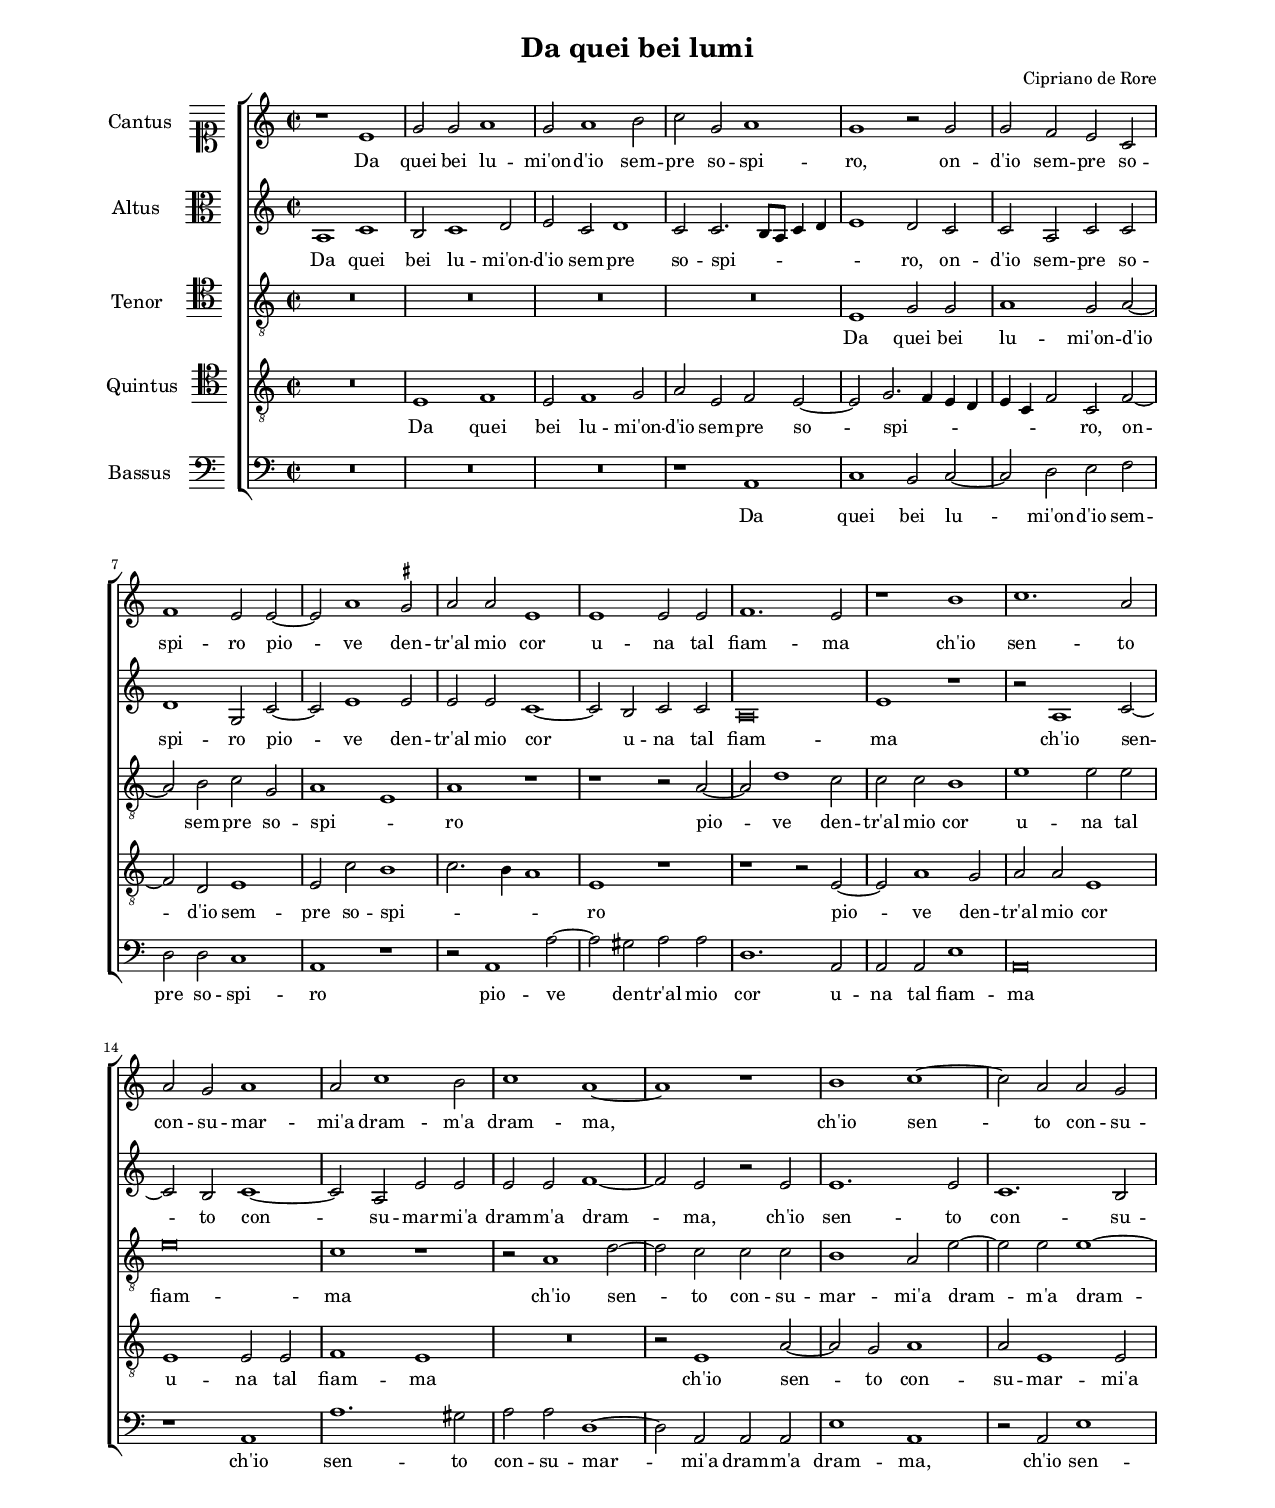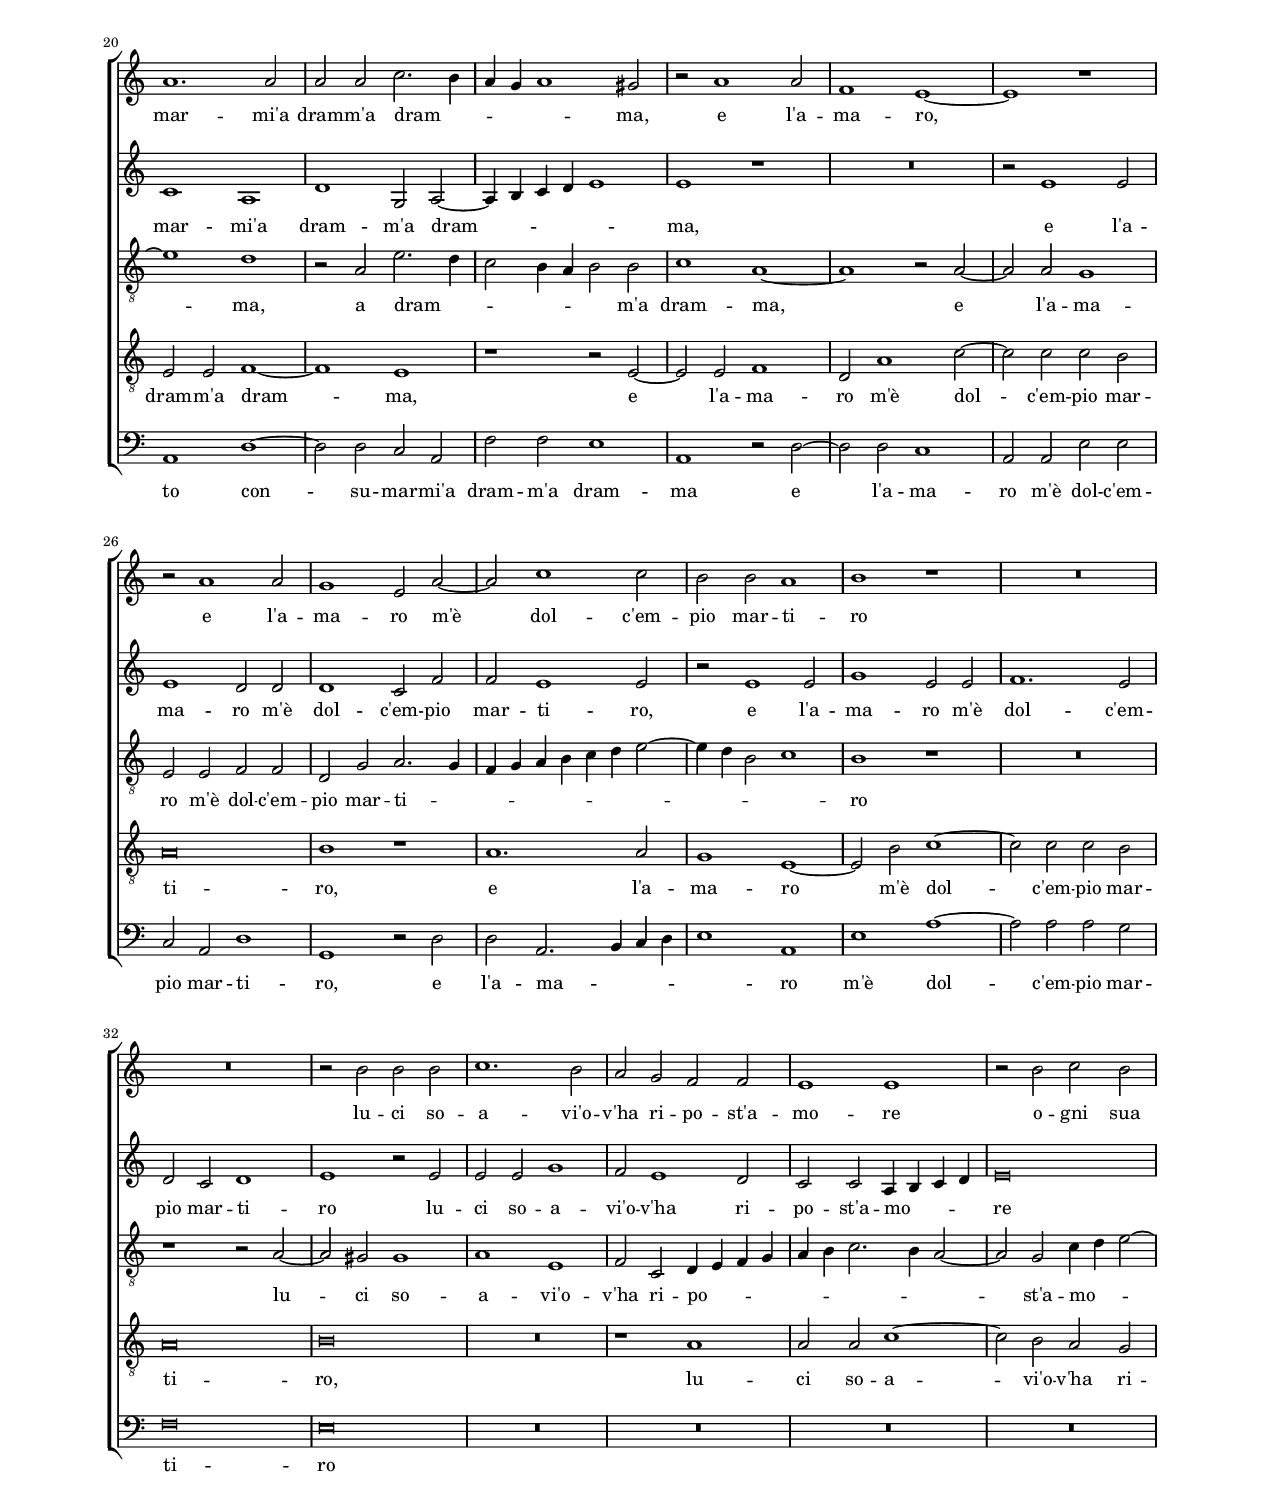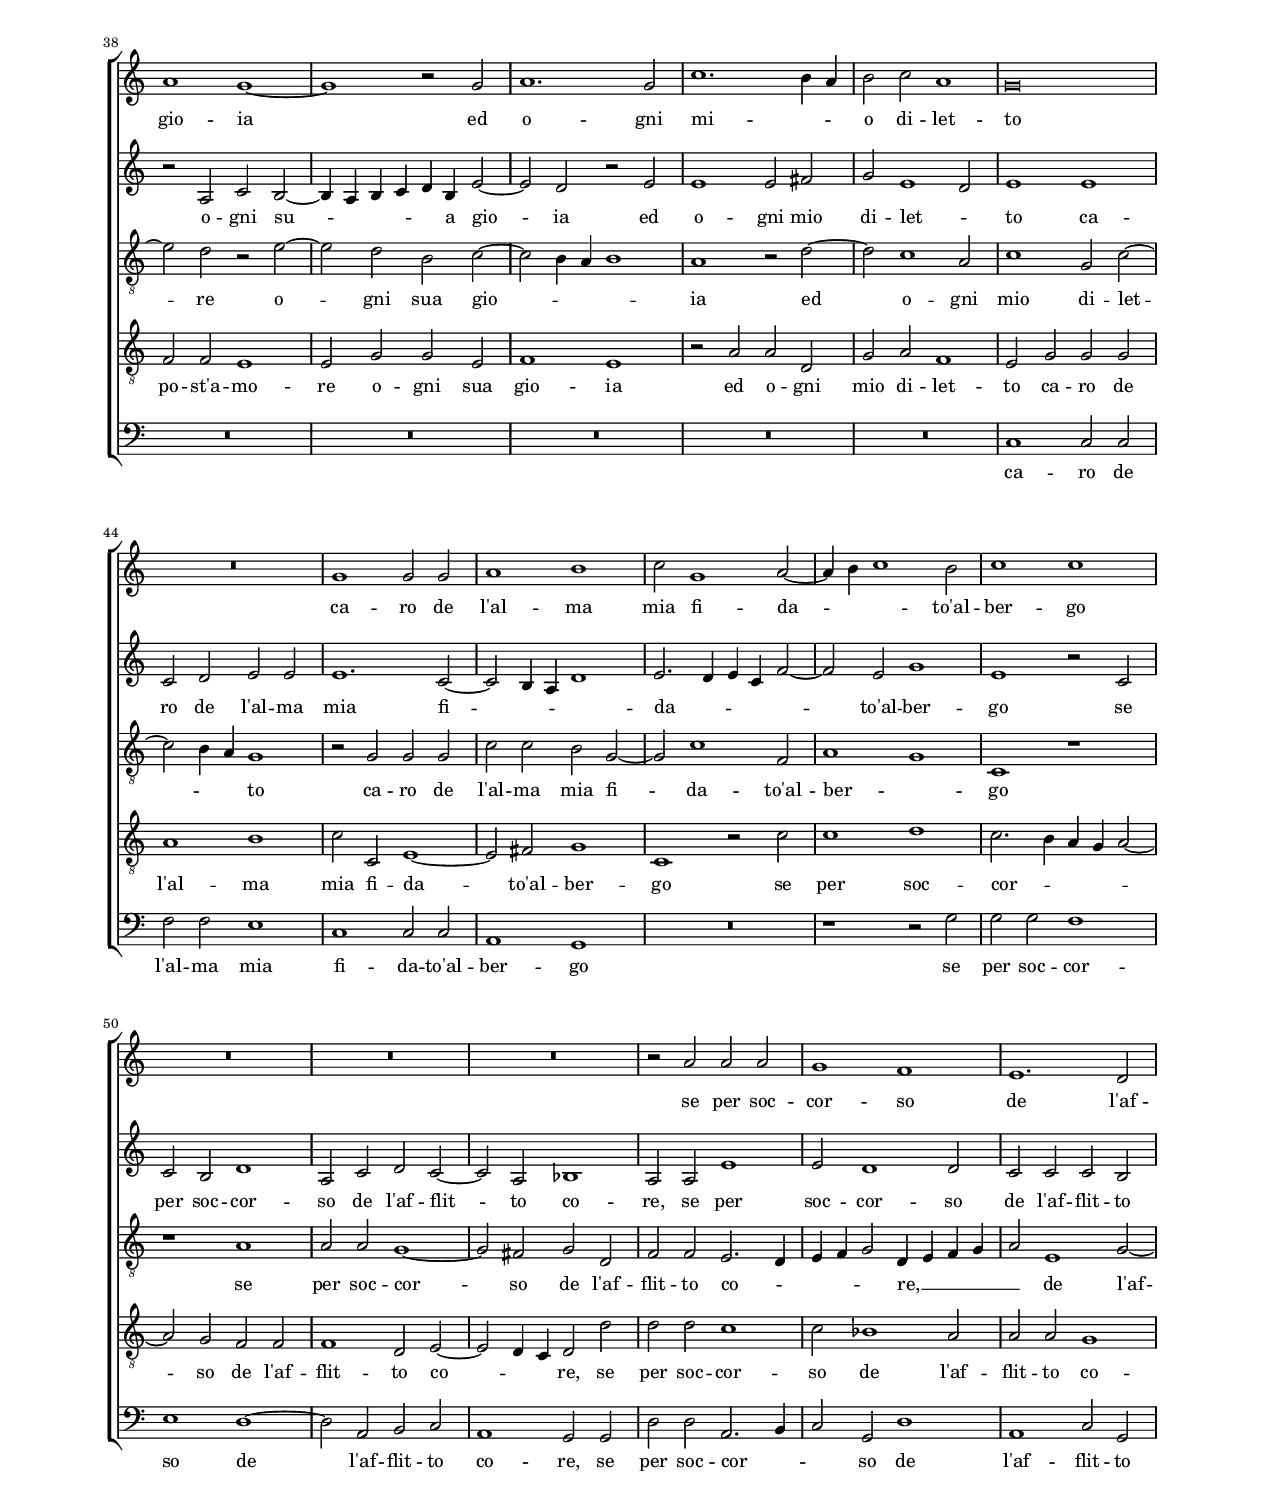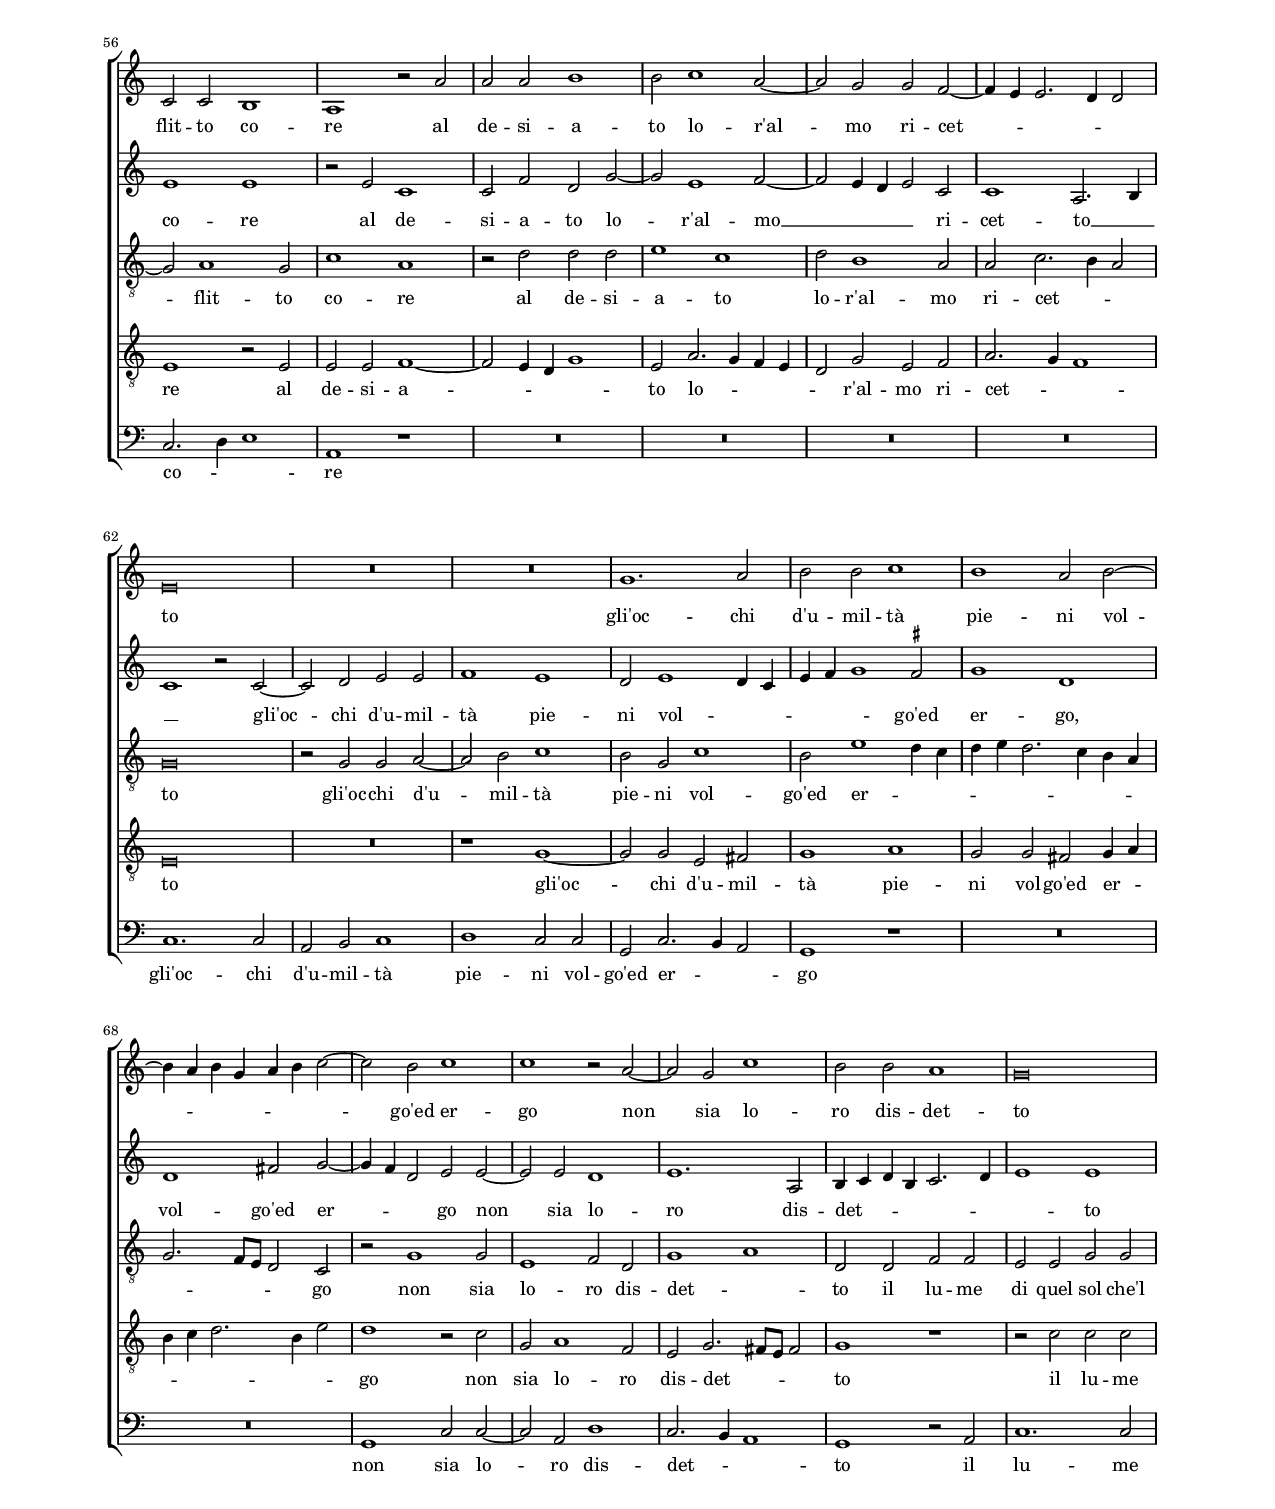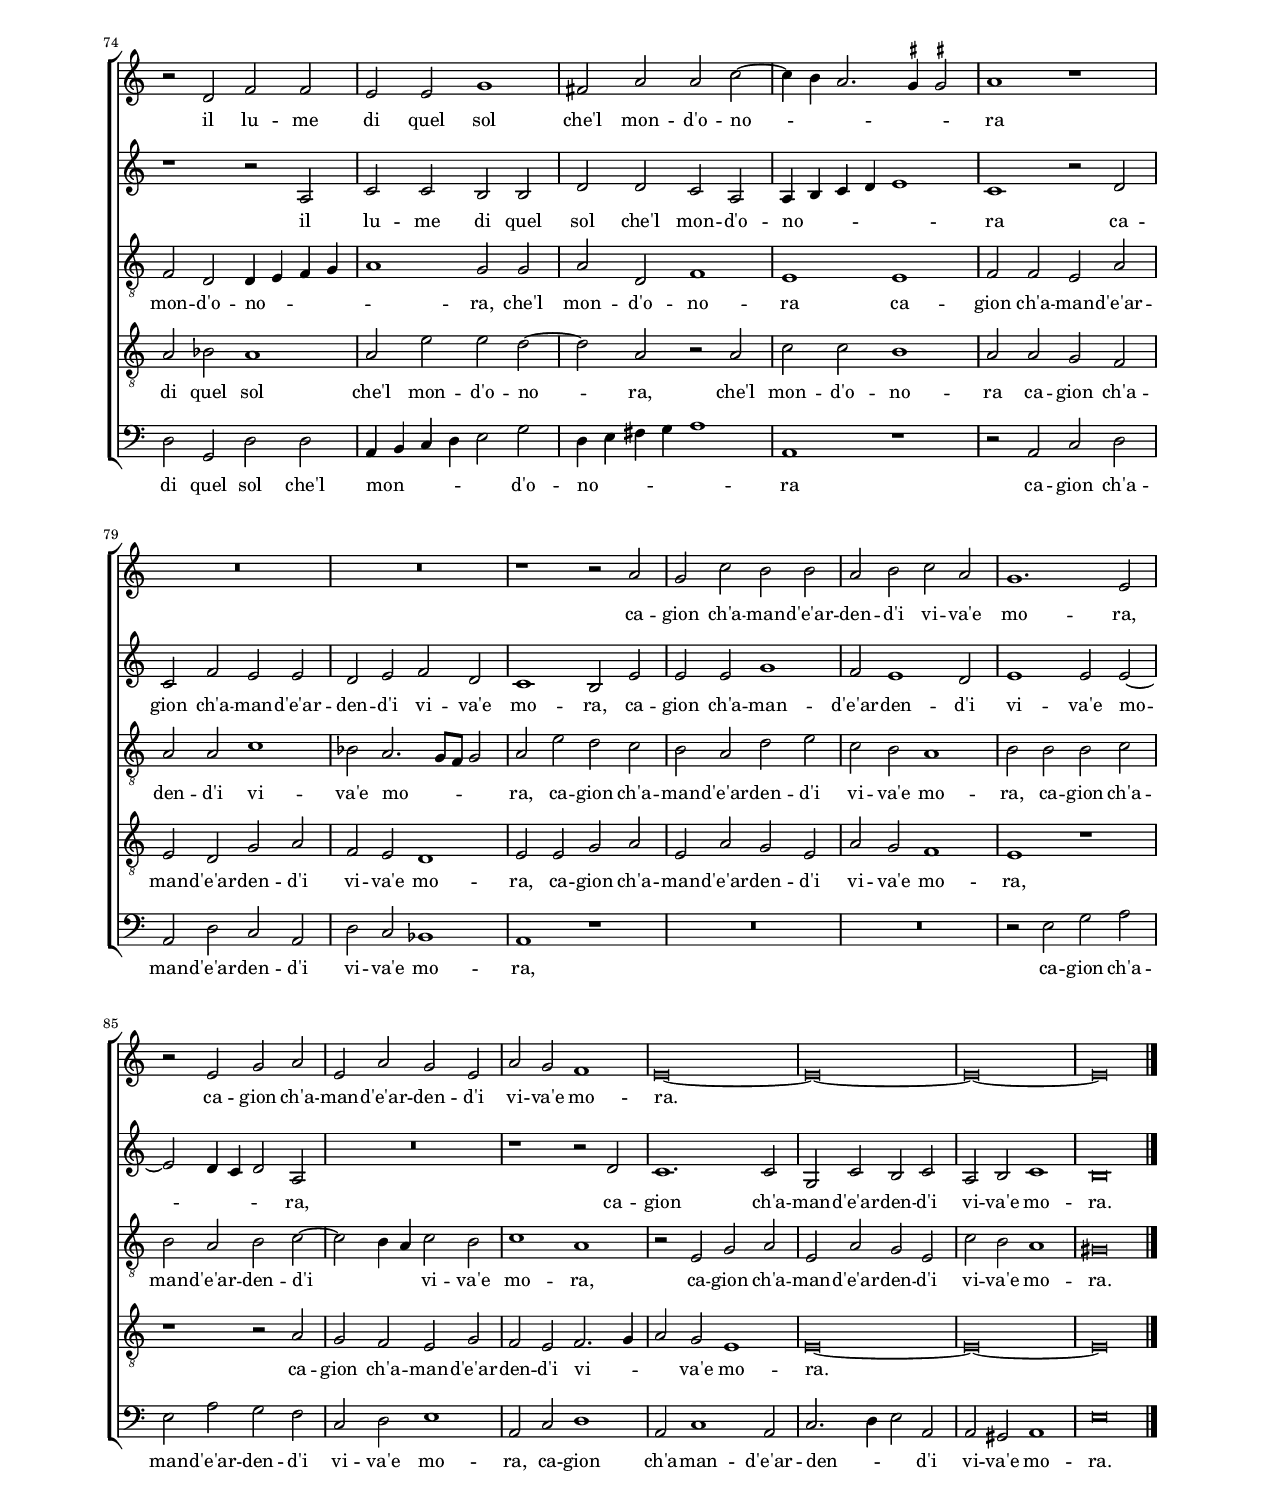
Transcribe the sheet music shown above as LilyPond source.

\header
{
  title="Da quei bei lumi"
  composer="Cipriano de Rore"
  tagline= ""
}

\version "2.18.2"
\include "deutsch.ly"
#(set-global-staff-size 15)
#(set-default-paper-size "letter")
#(ly:set-option 'point-and-click #f)

	
\paper
	{
	top-margin = 1.7 \cm
	bottom-margin = 1.7 \cm
	left-margin = 2 \cm
	right-margin = 2 \cm
	ragged-bottom = ##f
	ragged-last-bottom = ##f
	print-page-number = ##f
	system-system-spacing = #'((basic-distance . 17) (minimum-distance . 14) (padding . 6) (strechability . 250))
	systems-per-page = 3
%	min-systems-per-page = 3
	markup-system-spacing #'basic-distance = #12
%	print-all-headers = ##t
%	print-first-page-number = ##t
%	first-page-number = 1
	}

	
global = {
	\key c \major
	\time 2/2 \set Score.measureLength = #(ly:make-moment 2/1)
	}

	ficta = { \once \set suggestAccidentals = ##t }
	
	forget = #(define-music-function (parser location music) (ly:music?) #{
		\accidentalStyle forget
		$music
		\accidentalStyle default
		#})
	
	m = \melisma
	me = \melismaEnd



incipitcantus = \markup { \score {
	{
	\set Staff.instrumentName = \markup { \fontsize #1 "Cantus" }
	\key c \major
	\clef soprano
	s4 \bar ""
	}
	\layout  {
	raggedright = ##t
	indent = 1.6 \cm
	line-width = 2.2\cm
	\context { \Staff \remove Time_signature_engraver }
	\override Staff.Clef.Y-extent = #'(0 . 0)
	}} \hspace #1 }
	
      
incipitaltus = \markup { \score {
	{
	\set Staff.instrumentName = \markup { \fontsize #1 "Altus" }
	\key c \major
	\clef alto
	s4 \bar ""
	}
	\layout  {
	raggedright = ##t
	indent = 1.6 \cm
	line-width = 2.2\cm
	\context { \Staff \remove Time_signature_engraver }
	\override Staff.Clef.Y-extent = #'(0 . 0)
	}} \hspace #1 }


incipittenor = \markup { \score {
	{
	\set Staff.instrumentName = \markup { \fontsize #1 "Tenor" }
	\key c \major
	\clef tenor
	s4 \bar ""
	}
	\layout  {
	raggedright = ##t
	indent = 1.6 \cm
	line-width = 2.2\cm
	\context { \Staff \remove Time_signature_engraver }
	\override Staff.Clef.Y-extent = #'(0 . 0)
	}} \hspace #1 }
      
      
incipitquintus = \markup { \score {
	{
	\set Staff.instrumentName = \markup { \fontsize #1 "Quintus" }
	\key c \major
	\clef tenor
	s4 \bar ""
	}
	\layout  {
	raggedright = ##t
	indent = 1.6 \cm
	line-width = 2.2\cm
	\context { \Staff \remove Time_signature_engraver }
	\override Staff.Clef.Y-extent = #'(0 . 0)
	}} \hspace #1 }
      
      
incipitbassus = \markup { \score {
	{
	\set Staff.instrumentName = \markup { \fontsize #1 "Bassus" }
	\key c \major
	\clef bass
	s4 \bar ""
	}
	\layout  {
	raggedright = ##t
	indent = 1.6 \cm
	line-width = 2.2\cm
	\context { \Staff \remove Time_signature_engraver }
	\override Staff.Clef.Y-extent = #'(0 . 0)
	}} \hspace #1 }


cantus =  \relative c''
	{
	r1 e,
	g2 g a1
	g2 a1 h2
	c2 g a1
%5
	g1 r2 g |
	g2 f e c
	f1 e2 e~
	e2 a1 \ficta gis2
	a2 a e1
%10
	e1 e2 e |
	f1. e2
	r1 h'
	c1. a2
	a2 g a1
%15
	a2 c1 h2 |
	c1 a~
	a1 r
	h1 c~
	c2 a a g
%20
	a1. a2 |
	a2 a c2. h4
	a4 g a1 gis2
	r2 a1 a2
	f1 e~
%25
	e1 r |
	r2 a1 a2
	g1 e2 a~
	a2 c1 c2
	h2 h a1
%30
	h1 r |
	R\breve
	R\breve
	r2 h h h
	c1. h2
%35
	a2 g f f |
	e1 e
	r2 h' c h
	a1 g~
	g1 r2 g
%40
	a1. g2 |
	c1. h4 a
	h2 c a1
	g\breve
	R\breve
%45
	g1 g2 g |
	a1 h
	c2 g1 a2~
	a4 h c1 h2
	c1 c
%50
	R\breve |
	R\breve
	R\breve
	r2 a a a
	g1 f
%55
	e1. d2 |
	c2 c h1
	a1 r2 a'
	a2 a h1
	h2 c1 a2~
%60
	a2 g g f~ |
	f4 e e2. d4 d2
	e\breve
	R\breve
	R\breve
%65
	g1. a2 |
	h2 h c1
	h1 a2 h~
	h4 a h g a h c2~
	c2 h c1
%70
	c1 r2 a~ |
	a2 g c1
	h2 h a1
	g\breve
	r2 d f f
%75
	e2 e g1 |
	fis2 a a c~
	c4 h a2. \ficta gis4 \ficta gis!2
	a1 r
	R\breve
%80
	R\breve |
	r1 r2 a
	g2 c h h
	a2 h c a
	g1. e2
%85
	r2 e g a |
	e a g e
	a2 g f1
	e\breve~
	e\breve~
%90
	e\breve~
	e\breve \bar "|." |
	}


altus =  \relative c'
        {
	a1 c
	h2 c1 d2
	e2 c d1
	c2 c2. h8 a c4 d
%5
	e1 d2 c |
	c2 a c c
	d1 g,2 c~ |
	c2 e1 e2
	e2 e c1~
%10
	c2 h c c |
	a\breve
	e'1 r
	r2 a,1 c2~
	c2 h c1~
%15
	c2 a e' e |
	e2 e f1~
	f2 e r e
	e1. e2
	c1. h2
%20
	c1 a |
	d1 g,2 a~
	a4 h c d e1
	e1 r
	R\breve
%25
	r2 e1 e2 |
	e1 d2 d
	d1 c2 f
	f2 e1 e2
	r2 e1 e2
%30
	g1 e2 e |
	f1. e2
	d2 c d1
	e1 r2 e
	e2 e g1
%35
	f2 e1 d2 |
	c2 c a4 h c d
	e\breve
	r2 a, c h~
	h4 a h c d h e2~
%40
	e2 d r e |
	e1 e2 fis
	g2 e1 d2
	e1 e
	c2 d e e
%45
	e1. c2~ |
	c2 h4 a d1
	e2. d4 e c f2~
	f2 e g1
	e1 r2 c
%50
	c2 h d1 |
	a2 c d c~
	c2 a b1
	a2 a e'1
	e2 d1 d2
%55
	c2 c c h |
	e1 e
	r2 e c1
	c2 f d g~
	g2 e1 f2~
%60
	f2 e4 d e2 c |
	c1 a2. h4
	c1 r2 c~
	c2 d e e
	f1 e
%65
	d2 e1 d4 c |
	e4 f g1 \ficta fis2
	g1 d
	d1 fis2 g~
	g4 f d2 e e~
%70
	e2 e d1 |
	e1. a,2
	h4 c d h c2. d4
	e1 e
	r1 r2 a,
%75
	c2 c h h |
	d2 d c a
	a4 h c d e1
	c1 r2 d
	c2 f e e
%80
	d2 e f d |
	c1 h2 e
	e2 e g1
	f2 e1 d2
	e1 e2 e~
%85
	e2 d4 c d2 a |
	R\breve
	r1 r2 d
	c1. c2
	g2 c h c
%90
	a2 h c1 |
	h\breve |
	}


tenor =  \relative c'
	{
	R\breve
	R\breve
	R\breve
	R\breve
%5
	e,1 g2 g |
	a1 g2 a~
	a2 h c g
	a1 e
	a1 r
%10
	r1 r2 a~ |
	a2 d1 c2
	c2 c h1
	e1 e2 e
	e\breve
%15
	c1 r |
	r2 a1 d2~
	d2 c c c
	h1 a2 e'~
	e2 e e1~
%20
	e1 d |
	r2 a e'2. d4
	c2 h4 a h2 h
	c1 a~
	a1 r2 a~
%25
	a2 a g1 |
	e2 e f f
	d2 g a2. g4
	f4 g a h c d e2~
	e4 d h2 c1
%30
	h1 r |
	R\breve
	r1 r2 a~
	a2 gis gis1
	a1 e
%35
	f2 c d4 e f g |
	a4 h c2. h4 a2~
	a2 g c4 d e2~
	e2 d r e~
	e2 d h c~
%40
	c2 h4 a h1 |
	a1 r2 d~
	d2 c1 a2
	c1 g2 c~
	c2 h4 a g1
%45
	r2 g g g |
	c2 c h g~
	g2 c1 f,2
	a1 g
	c,1 r
%50
	r1 a' |
	a2 a g1~
	g2 fis g d
	f2 f e2. d4
	e4 f g2 d4 e f g
%55
	a2 e1 g2~ |
	g2 a1 g2
	c1 a
	r2 d d d
	e1 c
%60
	d2 h1 a2 |
	a2 c2. h4 a2
	g\breve
	r2 g g a~
	a2 h c1
%65
	h2 g c1 |
	h2 e1 d4 c
	d4 e d2. c4 h a
	g2. f8 e d2 c
	r2 g'1 g2
%70
	e1 f2 d |
	g1 a
	d,2 d f f
	e2 e g g
	f2 d d4 e f g
%75
	a1 g2 g |
	a2 d, f1
	e1 e
	f2 f e a
	a2 a c1
%80
	b2 a2. g8 f g2 |
	a2 e' d c
	h2 a d e
	c2 h a1
	h2 h h c
%85
	h2 a h c~ |
	c2 h4 a c2 h
	c1 a
	r2 e g a
	e2 a g e
%90
	c'2 h a1 |
	gis\breve |
	}

	
quintus  =  \relative c'
	{
	R\breve
	e,1 f
	e2 f1 g2
	a2 e f e~
%5
	e2 g2. f4 e d |
	e4 c f2 c f~
	f2 d e1
	e2 c' h1
	c2. h4 a1
%10
	e1 r |
	r1 r2 e~
	e2 a1 g2
	a2 a e1
	e1 e2 e
%15
	f1 e |
	R\breve
	r2 e1 a2~
	a2 g a1
	a2 e1 e2
%20
	e2 e f1~ |
	f1 e
	r1 r2 e~
	e2 e f1
	d2 a'1 c2~
%25
	c2 c c h |
	a\breve
	h1 r
	a1. a2
	g1 e~
%30
	e2 h' c1~ |
	c2 c c h
	a\breve
	h\breve
	R\breve
%35
	r1 a |
	a2 a c1~
	c2 h a g
	f2 f e1
	e2 g g e
%40
	f1 e |
	r2 a a d,
	g2 a f1
	e2 g g g
	a1 h
%45
	c2 c, e1~ |
	e2 fis g1
	c,1 r2 c'
	c1 d
	c2. h4 a g a2~
%50
	a2 g f f |
	f1 d2 e~
	e2 d4 c d2 d'
	d2 d c1
	c2 b1 a2
%55
	a2 a g1 |
	e1 r2 e
	e2 e f1~
	f2 e4 d g1
	e2 a2. g4 f e
%60
	d2 g e f |
	a2. g4 f1
	e\breve
	R\breve
	r1 g~
%65
	g2 g e fis |
	g1 a
	g2 g fis g4 a
	h4 c d2. h4 e2
	d1 r2 c
%70
	g2 a1 f2 |
	e2 g2. fis8 e fis2
	g1 r
	r2 c c c
	a2 b a1
%75
	a2 e' e d~ |
	d2 a r a
	c2 c h1
	a2 a g f
	e2 d g a
%80
	f2 e d1 |
	e2 e g a
	e2 a g e
	a2 g f1
	e1 r
%85
	r1 r2 a |
	g2 f e g
	f2 e f2. g4
	a2 g e1
	e\breve~
%90
	e\breve~
	e\breve |
	}


bassus  =  \relative c
	{
	R\breve
	R\breve
	R\breve
	r1 a
%5
	c1 h2 c~ |
	c2 d e f
	d2 d c1
	a1 r
	r2 a1 a'2~ 
%10
	a2 gis a a |
	d,1. a2
	a2 a e'1
	a,\breve
	r1 a
%15
	a'1. gis2 |
	a2 a d,1~
	d2 a a a
	e'1 a,
	r2 a e'1
%20
	a,1 d~ |
	d2 d c a
	f'2 f e1
	a,1 r2 d~
	d2 d c1
%25
	a2 a e' e |
	c2 a d1
	g,1 r2 d'
	d2 a2. h4 c d
	e1 a,
%30
	e'1 a~ |
	a2 a a g
	f\breve
	e\breve
	R\breve
%35
	R\breve |
	R\breve
	R\breve
	R\breve
	R\breve
%40
	R\breve |
	R\breve
	R\breve
	c1 c2 c
	f2 f e1
%45
	c1 c2 c |
	a1 g
	R\breve
	r1 r2 g'
	g2 g f1
%50
	e1 d~ |
	d2 a h c
	a1 g2 g
	d'2 d a2. h4
	c2 g d'1
%55
	a1 c2 g |
	c2. d4 e1
	a,1 r
	R\breve
	R\breve
%60
	R\breve |
	R\breve
	c1. c2
	a2 h c1
	d1 c2 c
%65
	g2 c2. h4 a2 |
	g1 r
	R\breve
	R\breve
	g1 c2 c~
%70
	c2 a d1 |
	c2. h4 a1
	g1 r2 a
	c1. c2
	d2 g, d' d
%75
	a4 h c d e2 g |
	d4 e fis g a1
	a,1 r
	r2 a c d
	a2 d c a
%80
	d2 c b1 |
	a1 r
	R\breve
	R\breve
	r2 e' g a
%85
	e2 a g f |
	c2 d e1
	a,2 c d1
	a2 c1 a2
	c2. d4 e2 a,
%90
	a2 gis a1 |
	e'\breve |
	}

lyricscantus = \lyricmode {
	Da quei bei lu -- mi'on -- d'io sem -- pre so -- spi -- ro,
	on -- d'io sem -- pre so -- spi -- ro
	pio -- ve den -- tr'al mio cor u -- na tal fiam -- ma
	ch'io sen -- to con -- su -- mar -- mi'a dram -- m'a dram -- ma,
	ch'io sen -- to con -- su -- mar -- mi'a dram -- m'a dram -- _ _ _ _ ma,
	e l'a -- ma -- ro,
	e l'a -- ma -- ro m'è dol -- c'em -- pio mar -- ti -- ro
	lu -- ci so -- a -- vi'o -- v'ha ri -- po -- st'a -- mo -- re
	o -- gni sua gio -- ia ed o -- gni mi -- _ _ o di -- let -- to
	ca -- ro de l'al -- ma mia fi -- da -- _ _ to'al -- ber -- go
	se per soc -- cor -- so de l'af -- flit -- to co -- re
	al de -- si -- a -- to lo -- r'al -- mo ri -- cet -- _ _ _ _ to
	gli'oc -- chi d'u -- mil -- tà pie -- ni vol -- _ _ _ _ _ _ go'ed er -- go
	non sia lo -- ro dis -- det -- to
	il lu -- me di quel sol che'l mon -- d'o -- no -- _ _ _ _ ra
	ca -- gion ch'a -- man -- d'e'ar -- den -- d'i vi -- va'e mo -- ra,
	ca -- gion ch'a -- man -- d'e'ar -- den -- d'i vi -- va'e mo -- ra.
	}


lyricsaltus = \lyricmode {
	Da quei bei lu -- mi'on -- d'io sem -- pre so -- spi -- _ _ _ _ _ ro,
	on -- d'io sem -- pre so -- spi -- ro
	pio -- ve den -- tr'al mio cor u -- na tal fiam -- ma
	ch'io sen -- to con -- su -- mar -- mi'a dram -- m'a dram -- ma,
	ch'io sen -- to con -- su -- mar -- mi'a dram -- m'a dram -- _ _ _ _ ma,
	e l'a -- ma -- ro m'è dol -- c'em -- pio mar -- ti -- ro,
	e l'a -- ma -- ro m'è dol -- c'em -- pio mar -- ti -- ro
	lu -- ci so -- a -- vi'o -- v'ha ri -- po -- st'a -- mo -- _ _ _ re
	o -- gni su -- _ _ _ _ a gio -- ia ed o -- gni mio di -- let -- _ to
	ca -- ro de l'al -- ma mia fi -- _ _ _ da -- _ _ _ _ to'al -- ber -- go
	se per soc -- cor -- so de l'af -- flit -- to co -- re,
	se per soc -- cor -- so de l'af -- flit -- to co -- re
	al de -- si -- a -- to lo -- r'al -- mo __ _ _ _ ri -- cet -- to __ _ _
	gli'oc -- chi d'u -- mil -- tà pie -- ni vol -- _ _ _ _ _ go'ed er -- go,
	vol -- go'ed er -- _ _ go
	non sia lo -- ro dis -- det -- _ _ _ _ _ _ to
	il lu -- me di quel sol che'l mon -- d'o -- no -- _ _ _ _ ra
	ca -- gion ch'a -- man -- d'e'ar -- den -- d'i vi -- va'e mo -- ra,
	ca -- gion ch'a -- man -- d'e'ar -- den -- d'i vi -- va'e mo -- _ _ _ ra,
	ca -- gion ch'a -- man -- d'e'ar -- den -- d'i vi -- va'e mo -- ra.
	}


lyricstenor = \lyricmode {
	Da quei bei lu -- mi'on -- d'io sem -- pre so -- spi -- _ ro
	pio -- ve den -- tr'al mio cor u -- na tal fiam -- ma
	ch'io sen -- to con -- su -- mar -- mi'a dram -- m'a dram -- ma,
	a dram -- _ _ _ _ _ m'a dram -- ma,
	e l'a -- ma -- ro m'è dol -- c'em -- pio mar -- ti -- _ _ _ _ _ _ _ _ _ _ _ ro
	lu -- ci so -- a -- vi'o -- v'ha ri -- po -- _ _ _ _ _ _ _ _ st'a -- mo -- _ _ re
	o -- gni sua gio -- _ _ _ ia ed o -- gni mio di -- let -- _ _ to
	ca -- ro de l'al -- ma mia fi -- da -- to'al -- ber -- _ go
	se per soc -- cor -- so de l'af -- flit -- to co -- _ _ _ _ re, __ _ _ _ _ 
	de l'af -- flit -- to co -- re
	al de -- si -- a -- to lo -- r'al -- mo ri -- cet -- _ _ to
	gli'oc -- chi d'u -- mil -- tà pie -- ni vol -- go'ed er -- _ _ _ _ _ _ _ _ _ _ _ _ go
	non sia lo -- ro dis -- det -- _ to
	il lu -- me di quel sol che'l mon -- d'o -- no -- _ _ _ _ ra,
	che'l mon -- d'o -- no -- ra
	ca -- gion ch'a -- man -- d'e'ar -- den -- d'i vi -- va'e mo -- _ _ _ ra,
	ca -- gion ch'a -- man -- d'e'ar -- den -- d'i vi -- va'e mo -- ra,
	ca -- gion ch'a -- man -- d'e'ar -- den -- d'i _ _ vi -- va'e mo -- ra,
	ca -- gion ch'a -- man -- d'e'ar -- den -- d'i vi -- va'e mo -- ra.
	}


lyricsquintus = \lyricmode {
	Da quei bei lu -- mi'on -- d'io sem -- pre so -- spi -- _ _ _ _ _ _ ro,
	on -- d'io sem -- pre so -- spi -- _ _ _ ro
	pio -- ve den -- tr'al mio cor u -- na tal fiam -- ma
	ch'io sen -- to con -- su -- mar -- mi'a dram -- m'a dram -- ma,
	e l'a -- ma -- ro m'è dol -- c'em -- pio mar -- ti -- ro,
	e l'a -- ma -- ro m'è dol -- c'em -- pio mar -- ti -- ro,
	lu -- ci so -- a -- vi'o -- v'ha ri -- po -- st'a -- mo -- re
	o -- gni sua gio -- ia ed o -- gni mio di -- let -- to
	ca -- ro de l'al -- ma mia fi -- da -- to'al -- ber -- go
	se per soc -- cor -- _ _ _ _ so de l'af -- flit -- to co -- _ _ re,
	se per soc -- cor -- so de l'af -- flit -- to co -- re
	al de -- si -- a -- _ _ _ to lo -- _ _ _ _ r'al -- mo ri -- cet -- _ _ to
	gli'oc -- chi d'u -- mil -- tà pie -- ni vol -- go'ed er -- _ _ _ _ _ _ go
	non sia lo -- ro dis -- det -- _ _ _ to
	il lu -- me di quel sol che'l mon -- d'o -- no -- ra,
	che'l mon -- d'o -- no -- ra
	ca -- gion ch'a -- man -- d'e'ar -- den -- d'i vi -- va'e mo -- ra,
	ca -- gion ch'a -- man -- d'e'ar -- den -- d'i vi -- va'e mo -- ra,
	ca -- gion ch'a -- man -- d'e'ar -- den -- d'i vi -- _ _ va'e mo -- ra.
	}


lyricsbassus = \lyricmode {
	Da quei bei lu -- mi'on -- d'io sem -- pre so -- spi -- ro
	pio -- ve den -- tr'al mio cor u -- na tal fiam -- ma
	ch'io sen -- to con -- su -- mar -- mi'a dram -- m'a dram -- ma,
	ch'io sen -- to con -- su -- mar -- mi'a dram -- m'a dram -- ma
	e l'a -- ma -- ro m'è dol -- c'em -- pio mar -- ti -- ro,
	e l'a -- ma -- _ _ _ _ ro m'è dol -- c'em -- pio mar -- ti -- ro
	ca -- ro de l'al -- ma mia fi -- da -- to'al -- ber -- go
	se per soc -- cor -- so de l'af -- flit -- to co -- re,
	se per soc -- cor -- _ _ so de l'af -- flit -- to co -- _ _ re
	gli'oc -- chi d'u -- mil -- tà pie -- ni vol -- go'ed er -- _ _ go
	non sia lo -- ro dis -- det -- _ _ to
	il lu -- me di quel sol che'l mon -- _ _ _ _ d'o -- no -- _ _ _ _ ra
	ca -- gion ch'a -- man -- d'e'ar -- den -- d'i vi -- va'e mo -- ra,
	ca -- gion ch'a -- man -- d'e'ar -- den -- d'i vi -- va'e mo -- ra,
	ca -- gion ch'a -- man -- d'e'ar -- den -- _ _ d'i vi -- va'e mo -- ra.
	}


\score
{  
  % \transpose {
	\new ChoirStaff \with { \override StaffGrouper.staff-staff-spacing.basic-distance = #12 }
	<<

	\new Staff << \global
	\new Voice="v1" {
		\set Staff.instrumentName=\incipitcantus
%		\set Staff.instrumentName= "S"
		\set Staff.midiInstrument = "reed organ"
		\clef violin
		\cantus }
	\new Lyrics \lyricsto "v1" {\lyricscantus }
	>>


	\new Staff << \global
	\new Voice="v2" {
		\set Staff.instrumentName=\incipitaltus
%		\set Staff.instrumentName= "A"
		\set Staff.midiInstrument = "reed organ"
		\clef violin 
		\altus}
	\new Lyrics \lyricsto "v2" {\lyricsaltus }
	>>


	\new Staff << \global
	\new Voice="v3" {
		\set Staff.instrumentName=\incipittenor
%		\set Staff.instrumentName= "T"
		\set Staff.midiInstrument = "reed organ"
		\clef "G_8"
		\tenor }
	\new Lyrics \lyricsto "v3" {\lyricstenor }
	>>


	\new Staff << \global
	\new Voice="v5" {
		\set Staff.instrumentName=\incipitquintus
%		\set Staff.instrumentName= "Q"
		\set Staff.midiInstrument = "reed organ"
		\clef "G_8"
		\quintus}
	\new Lyrics \lyricsto "v5" {\lyricsquintus }
	>>


	\new Staff << \global
	\new Voice="v4" {
		\set Staff.instrumentName=\incipitbassus
%		\set Staff.instrumentName= "B"
		\set Staff.midiInstrument = "reed organ"
		\clef bass 
		\bassus }
	\new Lyrics \lyricsto "v4" {\lyricsbassus}
	>>

	>>
	% } % transpose

	\layout
	{
	indent = 2.2 \cm
	\context { \Lyrics \override VerticalAxisGroup.nonstaff-relatedstaff-spacing.padding = #1.2 }
	\context { \Staff \override TimeSignature.break-visibility = #end-of-line-invisible }
%	\context { \Staff \override InstrumentName.X-offset = #'-25 }
%	\context { \Voice \override Slur.transparent = ##t }
%	\context { \Voice \override AccidentalSuggestion.avoid-slur = #'ignore }
%	\context { \Voice \override AccidentalSuggestion.outside-staff-priority = ##f }
	\context { \Score \override BarNumber.padding = #2 }
	\context { \Voice \override NoteHead.style = #'baroque }
	}
	
\midi
	{
    	\tempo 2 = 90
	}
	
}


% EOF